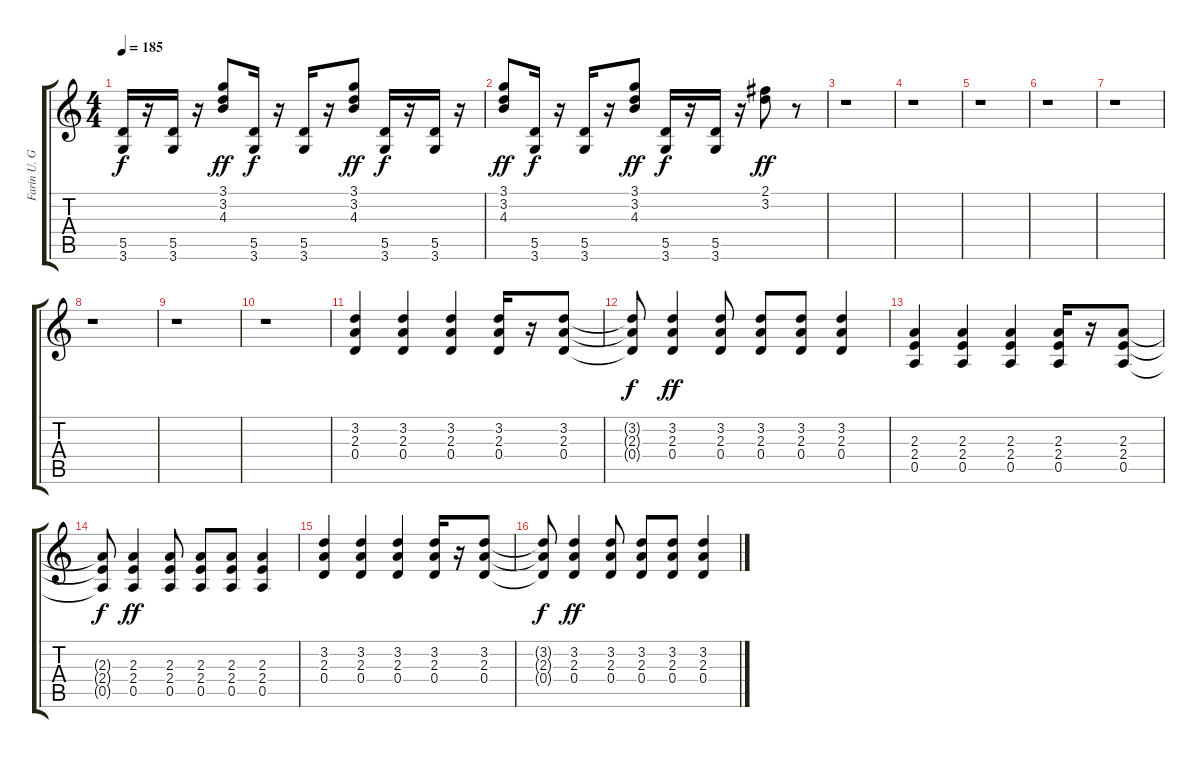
\track ("Farin U. Guitar 2" "Farin U. G") {instrument overdrivenguitar}
\staff {score tabs}
\tuning (E4 B3 G3 D3 A2 E2) {hide}
\ts (4 4)
\tempo 185
\clef g2
\ks c
(5.5 3.6).16{dy f} r.16 (5.5 3.6).16 r.16 (3.1 3.2 4.3).8{dy ff} (5.5 3.6).16{dy f} r.16 (5.5 3.6).16 r.16 (3.1 3.2 4.3).8{dy ff} (5.5 3.6).16{dy f} r.16 (5.5 3.6).16 r.16 |
(3.1 3.2 4.3).8{dy ff} (5.5 3.6).16{dy f} r.16 (5.5 3.6).16 r.16 (3.1 3.2 4.3).8{dy ff} (5.5 3.6).16{dy f} r.16 (5.5 3.6).16 r.16 (2.1 3.2).8{dy ff} r.8 |
r.1 |
r.1 |
r.1 |
r.1 |
r.1 |
r.1 |
r.1 |
r.1 |
(3.2 2.3 0.4).4 (3.2 2.3 0.4).4 (3.2 2.3 0.4).4 (3.2 2.3 0.4).16 r.16 (3.2 2.3 0.4).8 |
(3.2{t} 2.3{t} 0.4{t}).8{dy f} (3.2 2.3 0.4).4{dy ff} (3.2 2.3 0.4).8 (3.2 2.3 0.4).8 (3.2 2.3 0.4).8 (3.2 2.3 0.4).4 |
(2.3 2.4 0.5).4 (2.3 2.4 0.5).4 (2.3 2.4 0.5).4 (2.3 2.4 0.5).16 r.16 (2.3 2.4 0.5).8 |
(2.3{t} 2.4{t} 0.5{t}).8{dy f} (2.3 2.4 0.5).4{dy ff} (2.3 2.4 0.5).8 (2.3 2.4 0.5).8 (2.3 2.4 0.5).8 (2.3 2.4 0.5).4 |
(3.2 2.3 0.4).4 (3.2 2.3 0.4).4 (3.2 2.3 0.4).4 (3.2 2.3 0.4).16 r.16 (3.2 2.3 0.4).8 |
(3.2{t} 2.3{t} 0.4{t}).8{dy f} (3.2 2.3 0.4).4{dy ff} (3.2 2.3 0.4).8 (3.2 2.3 0.4).8 (3.2 2.3 0.4).8 (3.2 2.3 0.4).4
